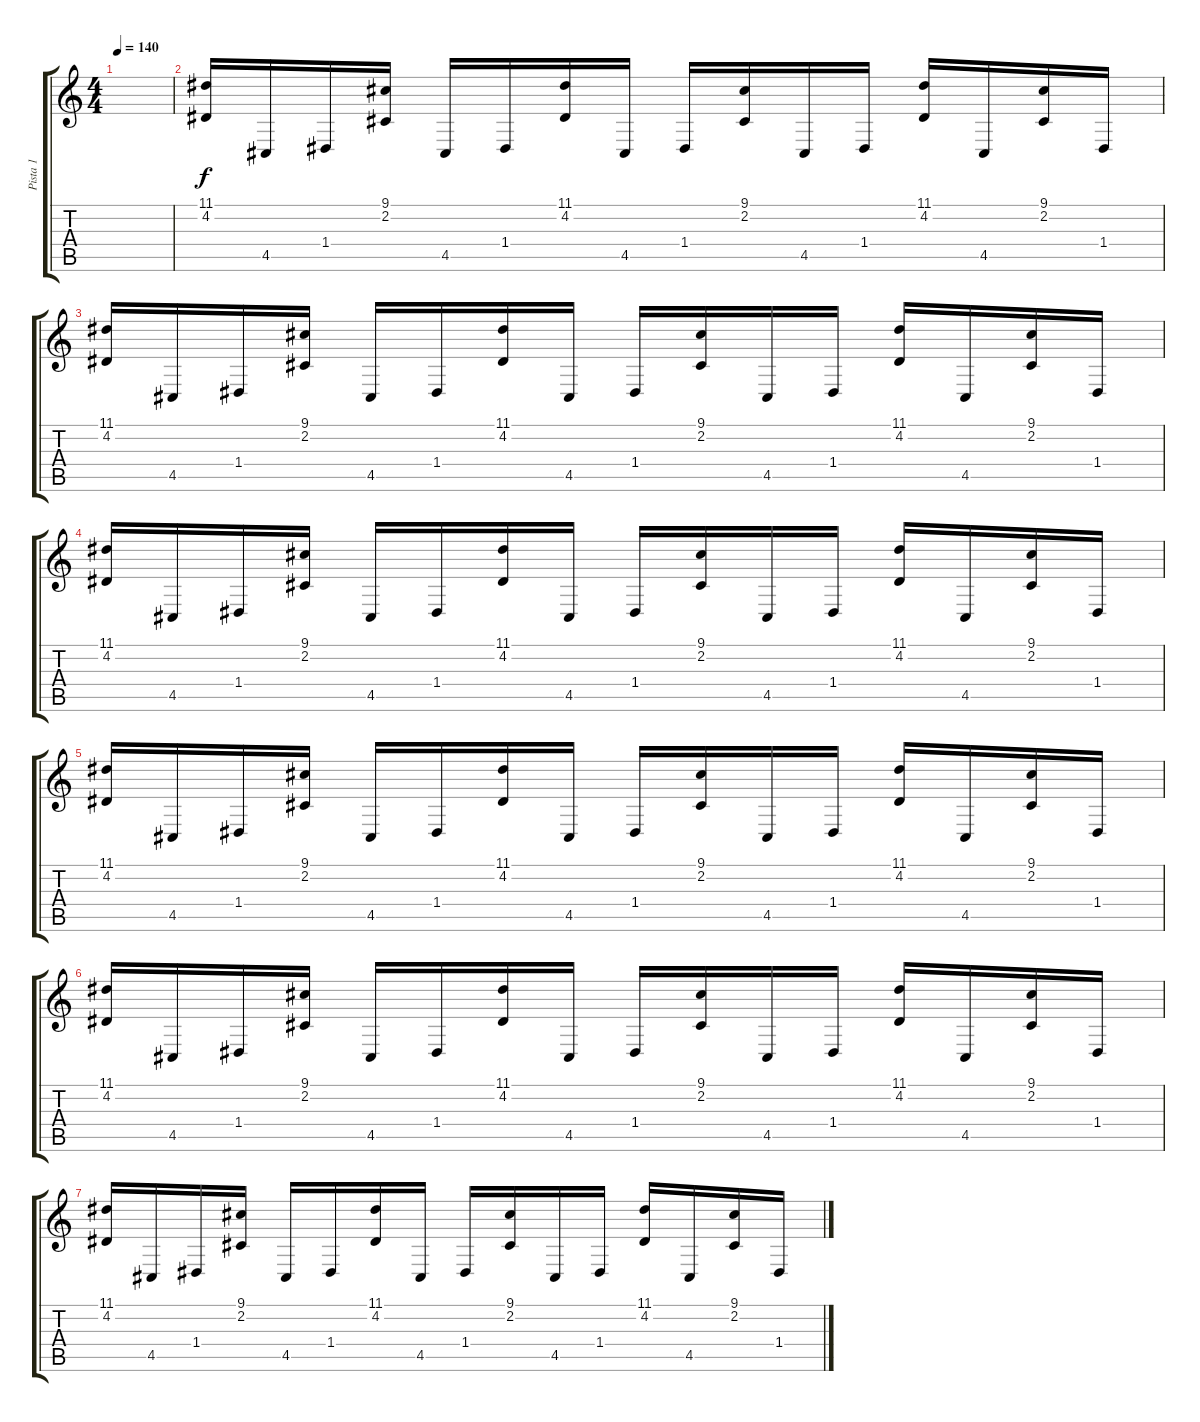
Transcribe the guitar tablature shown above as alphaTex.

\track ("Pista 1" "Pista 1") {instrument lead2sawtooth}
\staff {score tabs}
\tuning (E4 B3 G3 D3 A2 E2) {hide}
\ts (4 4)
\tempo 140
\clef g2
\ks c
|
(11.1 4.2).16 4.5.16 1.4.16 (9.1 2.2).16 4.5.16 1.4.16 (11.1 4.2).16 4.5.16 1.4.16 (9.1 2.2).16 4.5.16 1.4.16 (11.1 4.2).16 4.5.16 (9.1 2.2).16 1.4.16 |
(11.1 4.2).16 4.5.16 1.4.16 (9.1 2.2).16 4.5.16 1.4.16 (11.1 4.2).16 4.5.16 1.4.16 (9.1 2.2).16 4.5.16 1.4.16 (11.1 4.2).16 4.5.16 (9.1 2.2).16 1.4.16 |
(11.1 4.2).16 4.5.16 1.4.16 (9.1 2.2).16 4.5.16 1.4.16 (11.1 4.2).16 4.5.16 1.4.16 (9.1 2.2).16 4.5.16 1.4.16 (11.1 4.2).16 4.5.16 (9.1 2.2).16 1.4.16 |
(11.1 4.2).16 4.5.16 1.4.16 (9.1 2.2).16 4.5.16 1.4.16 (11.1 4.2).16 4.5.16 1.4.16 (9.1 2.2).16 4.5.16 1.4.16 (11.1 4.2).16 4.5.16 (9.1 2.2).16 1.4.16 |
(11.1 4.2).16 4.5.16 1.4.16 (9.1 2.2).16 4.5.16 1.4.16 (11.1 4.2).16 4.5.16 1.4.16 (9.1 2.2).16 4.5.16 1.4.16 (11.1 4.2).16 4.5.16 (9.1 2.2).16 1.4.16 |
(11.1 4.2).16 4.5.16 1.4.16 (9.1 2.2).16 4.5.16 1.4.16 (11.1 4.2).16 4.5.16 1.4.16 (9.1 2.2).16 4.5.16 1.4.16 (11.1 4.2).16 4.5.16 (9.1 2.2).16 1.4.16
